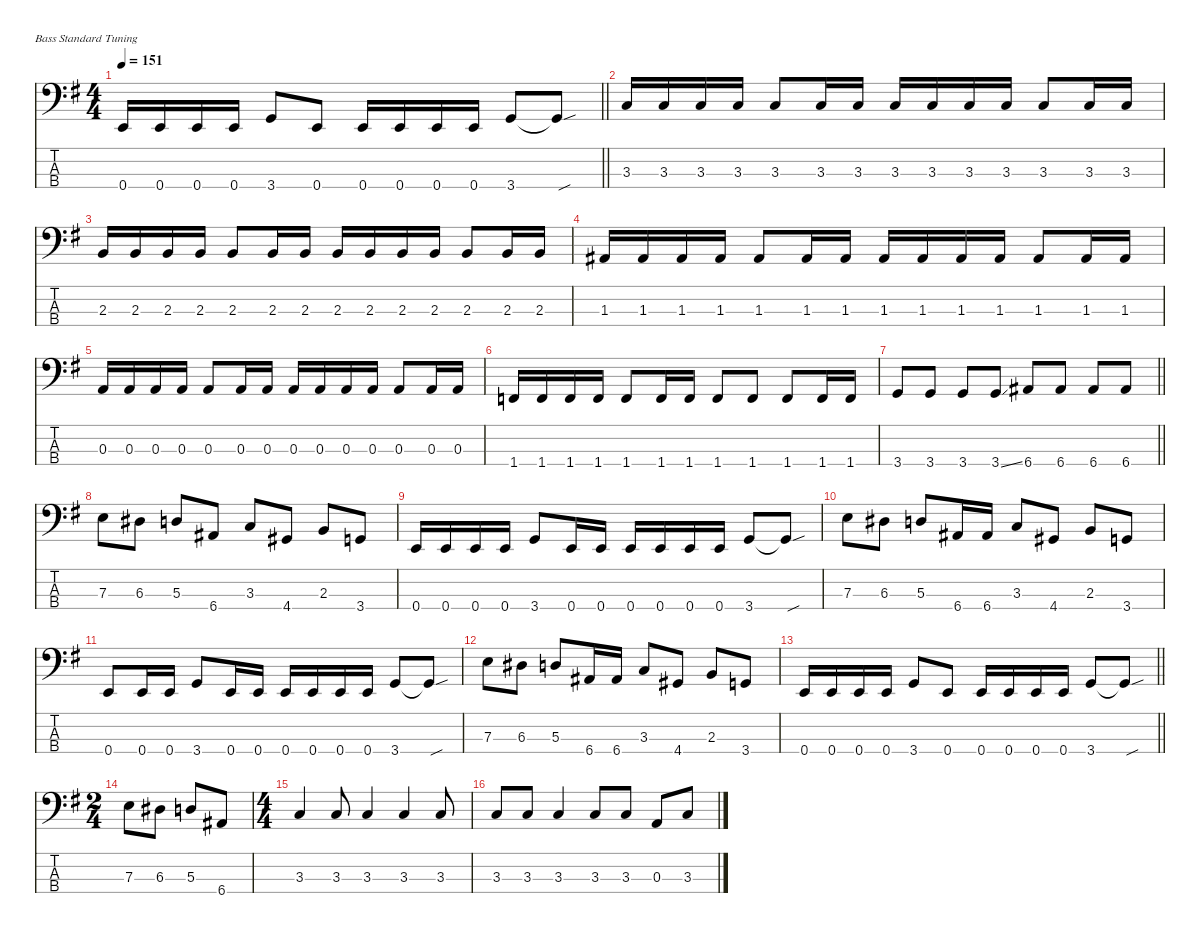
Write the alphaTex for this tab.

\defaultSystemsLayout 4
\hideDynamics
\bracketExtendMode nobrackets
\singleTrackTrackNamePolicy hidden
\multiTrackTrackNamePolicy hidden
\otherSystemsTrackNameOrientation horizontal
\track ("Cliff Burton" "el.bs.") {instrument electricbassfinger}
\staff {score tabs}
\tuning (G2 D2 A1 E1)
\ts (4 4)
\tempo 151
\clef f4
\barLineRight lightlight
\ks eminor
0.4{acc forcenatural}.16{dy f beam Up} 0.4{acc forcenatural}.16{beam Up} 0.4{acc forcenatural}.16{beam Up} 0.4{acc forcenatural}.16{beam Up} 3.4{acc forcenatural}.8{beam Up} 0.4{acc forcenatural}.8{beam Up} 0.4{acc forcenatural}.16{beam Up} 0.4{acc forcenatural}.16{beam Up} 0.4{acc forcenatural}.16{beam Up} 0.4{acc forcenatural}.16{beam Up} 3.4{acc forcenatural}.8{beam Up} 3.4{sou t acc forcenatural}.8{beam Up} |
3.3{acc forcenatural}.16{beam Up} 3.3{acc forcenatural}.16{beam Up} 3.3{acc forcenatural}.16{beam Up} 3.3{acc forcenatural}.16{beam Up} 3.3{acc forcenatural}.8{beam Up} 3.3{acc forcenatural}.16{beam Up} 3.3{acc forcenatural}.16{beam Up} 3.3{acc forcenatural}.16{beam Up} 3.3{acc forcenatural}.16{beam Up} 3.3{acc forcenatural}.16{beam Up} 3.3{acc forcenatural}.16{beam Up} 3.3{acc forcenatural}.8{beam Up} 3.3{acc forcenatural}.16{beam Up} 3.3{acc forcenatural}.16{beam Up} |
2.3{acc forcenatural}.16{beam Up} 2.3{acc forcenatural}.16{beam Up} 2.3{acc forcenatural}.16{beam Up} 2.3{acc forcenatural}.16{beam Up} 2.3{acc forcenatural}.8{beam Up} 2.3{acc forcenatural}.16{beam Up} 2.3{acc forcenatural}.16{beam Up} 2.3{acc forcenatural}.16{beam Up} 2.3{acc forcenatural}.16{beam Up} 2.3{acc forcenatural}.16{beam Up} 2.3{acc forcenatural}.16{beam Up} 2.3{acc forcenatural}.8{beam Up} 2.3{acc forcenatural}.16{beam Up} 2.3{acc forcenatural}.16{beam Up} |
1.3{acc #}.16{beam Up} 1.3{acc #}.16{beam Up} 1.3{acc #}.16{beam Up} 1.3{acc #}.16{beam Up} 1.3{acc #}.8{beam Up} 1.3{acc #}.16{beam Up} 1.3{acc #}.16{beam Up} 1.3{acc #}.16{beam Up} 1.3{acc #}.16{beam Up} 1.3{acc #}.16{beam Up} 1.3{acc #}.16{beam Up} 1.3{acc #}.8{beam Up} 1.3{acc #}.16{beam Up} 1.3{acc #}.16{beam Up} |
0.3{acc forcenatural}.16{beam Up} 0.3{acc forcenatural}.16{beam Up} 0.3{acc forcenatural}.16{beam Up} 0.3{acc forcenatural}.16{beam Up} 0.3{acc forcenatural}.8{beam Up} 0.3{acc forcenatural}.16{beam Up} 0.3{acc forcenatural}.16{beam Up} 0.3{acc forcenatural}.16{beam Up} 0.3{acc forcenatural}.16{beam Up} 0.3{acc forcenatural}.16{beam Up} 0.3{acc forcenatural}.16{beam Up} 0.3{acc forcenatural}.8{beam Up} 0.3{acc forcenatural}.16{beam Up} 0.3{acc forcenatural}.16{beam Up} |
1.4{acc forcenatural}.16{beam Up} 1.4{acc forcenatural}.16{beam Up} 1.4{acc forcenatural}.16{beam Up} 1.4{acc forcenatural}.16{beam Up} 1.4{acc forcenatural}.8{beam Up} 1.4{acc forcenatural}.16{beam Up} 1.4{acc forcenatural}.16{beam Up} 1.4{acc forcenatural}.8{beam Up} 1.4{acc forcenatural}.8{beam Up} 1.4{acc forcenatural}.8{beam Up} 1.4{acc forcenatural}.16{beam Up} 1.4{acc forcenatural}.16{beam Up} |
\barLineRight lightlight
3.4{acc forcenatural}.8{beam Up} 3.4{acc forcenatural}.8{beam Up} 3.4{acc forcenatural}.8{beam Up} 3.4{ss acc forcenatural}.8{beam Up} 6.4{acc #}.8{beam Up} 6.4{acc #}.8{beam Up} 6.4{acc #}.8{beam Up} 6.4{acc #}.8{beam Up} |
7.3{acc forcenatural}.8{beam Down} 6.3{acc #}.8{beam Down} 5.3{acc forcenatural}.8{beam Up} 6.4{acc #}.8{beam Up} 3.3{acc forcenatural}.8{beam Up} 4.4{acc #}.8{beam Up} 2.3{acc forcenatural}.8{beam Up} 3.4{acc forcenatural}.8{beam Up} |
0.4{acc forcenatural}.16{beam Up} 0.4{acc forcenatural}.16{beam Up} 0.4{acc forcenatural}.16{beam Up} 0.4{acc forcenatural}.16{beam Up} 3.4{acc forcenatural}.8{beam Up} 0.4{acc forcenatural}.16{beam Up} 0.4{acc forcenatural}.16{beam Up} 0.4{acc forcenatural}.16{beam Up} 0.4{acc forcenatural}.16{beam Up} 0.4{acc forcenatural}.16{beam Up} 0.4{acc forcenatural}.16{beam Up} 3.4{acc forcenatural}.8{beam Up} 3.4{sou t acc forcenatural}.8{beam Up} |
7.3{acc forcenatural}.8{beam Down} 6.3{acc #}.8{beam Down} 5.3{acc forcenatural}.8{beam Up} 6.4{acc #}.16{beam Up} 6.4{acc #}.16{beam Up} 3.3{acc forcenatural}.8{beam Up} 4.4{acc #}.8{beam Up} 2.3{acc forcenatural}.8{beam Up} 3.4{acc forcenatural}.8{beam Up} |
0.4{acc forcenatural}.8{beam Up} 0.4{acc forcenatural}.16{beam Up} 0.4{acc forcenatural}.16{beam Up} 3.4{acc forcenatural}.8{beam Up} 0.4{acc forcenatural}.16{beam Up} 0.4{acc forcenatural}.16{beam Up} 0.4{acc forcenatural}.16{beam Up} 0.4{acc forcenatural}.16{beam Up} 0.4{acc forcenatural}.16{beam Up} 0.4{acc forcenatural}.16{beam Up} 3.4{acc forcenatural}.8{beam Up} 3.4{sou t acc forcenatural}.8{beam Up} |
7.3{acc forcenatural}.8{beam Down} 6.3{acc #}.8{beam Down} 5.3{acc forcenatural}.8{beam Up} 6.4{acc #}.16{beam Up} 6.4{acc #}.16{beam Up} 3.3{acc forcenatural}.8{beam Up} 4.4{acc #}.8{beam Up} 2.3{acc forcenatural}.8{beam Up} 3.4{acc forcenatural}.8{beam Up} |
\barLineRight lightlight
0.4{acc forcenatural}.16{beam Up} 0.4{acc forcenatural}.16{beam Up} 0.4{acc forcenatural}.16{beam Up} 0.4{acc forcenatural}.16{beam Up} 3.4{acc forcenatural}.8{beam Up} 0.4{acc forcenatural}.8{beam Up} 0.4{acc forcenatural}.16{beam Up} 0.4{acc forcenatural}.16{beam Up} 0.4{acc forcenatural}.16{beam Up} 0.4{acc forcenatural}.16{beam Up} 3.4{acc forcenatural}.8{beam Up} 3.4{sou t acc forcenatural}.8{beam Up} |
\ts (2 4)
\beaming (8 2 2)
7.3{acc forcenatural}.8{beam Down} 6.3{acc #}.8{beam Down} 5.3{acc forcenatural}.8{beam Up} 6.4{acc #}.8{beam Up} |
\ts (4 4)
\beaming (8 2 2 2 2)
3.3{acc forcenatural}.4{beam Up} 3.3{acc forcenatural}.8{beam Up} 3.3{acc forcenatural}.4{beam Up} 3.3{acc forcenatural}.4{beam Up} 3.3{acc forcenatural}.8{beam Up} |
3.3{acc forcenatural}.8{beam Up} 3.3{acc forcenatural}.8{beam Up} 3.3{acc forcenatural}.4{beam Up} 3.3{acc forcenatural}.8{beam Up} 3.3{acc forcenatural}.8{beam Up} 0.3{acc forcenatural}.8{beam Up} 3.3{acc forcenatural}.8{beam Up}
